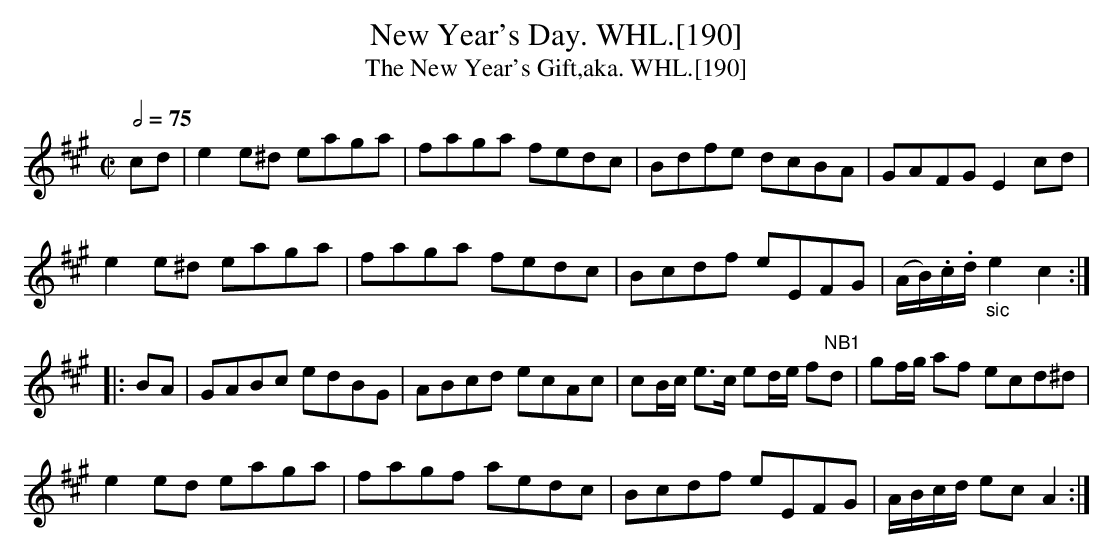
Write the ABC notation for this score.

X:1
T:New Year's Day. WHL.[190]
T:New Year's Gift,aka. WHL.[190], The
M:C|
L:1/8
Q:2/4=75
K:A
cd | e2e^d eaga | faga fedc | Bdfe dcBA | GAFG E2cd |
e2e^d eaga | faga fedc | Bcdf eEFG | (A/B/).c/.d/ "_sic"e2c2:|
|:BA | GABc edBG | ABcd ecAc | cB/c/ e>c ed/e/ f"^NB1"d | gf/g/ af ecd^d |
e2ed eaga | fagf aedc | Bcdf eEFG | A/B/c/d/ ec A2:|
